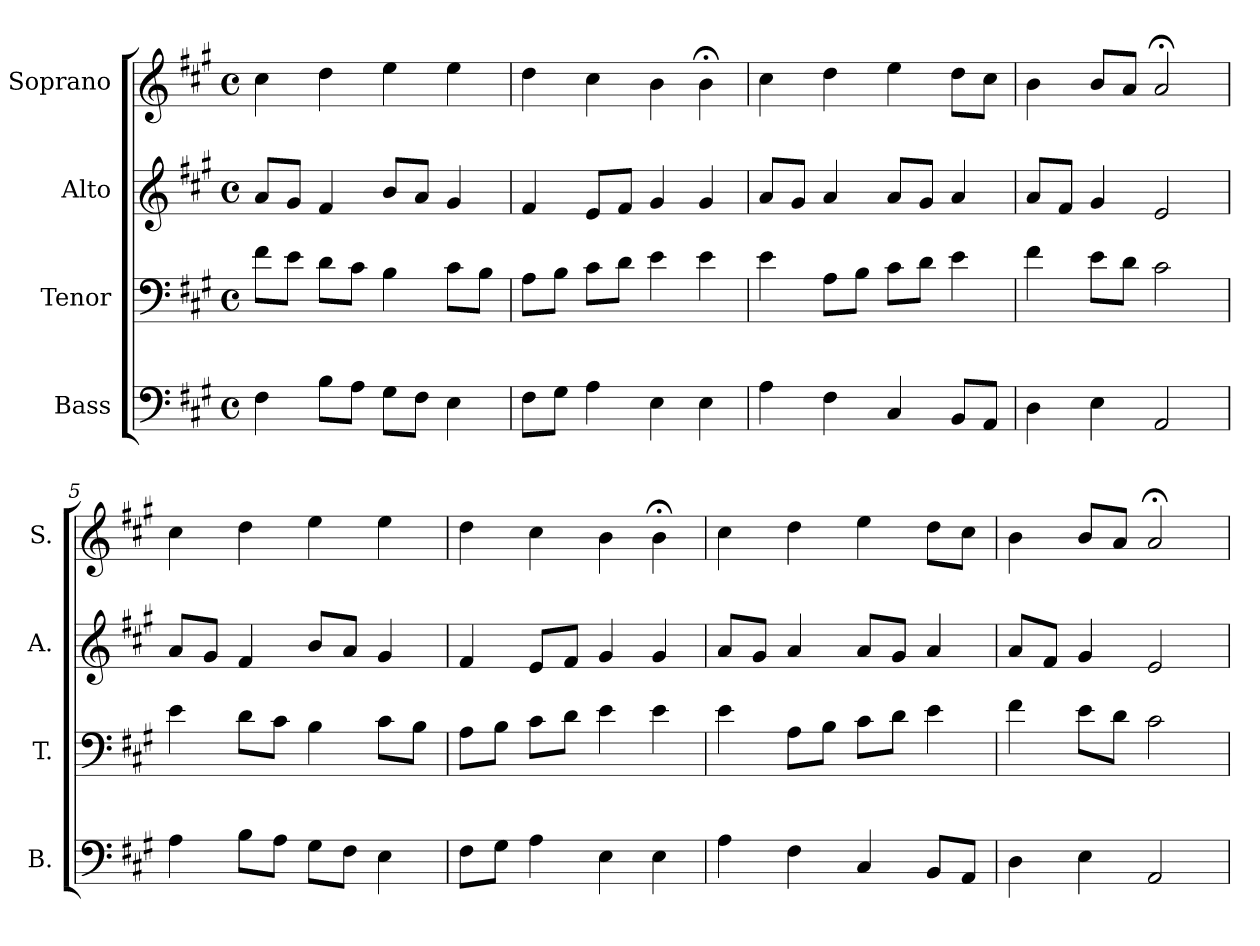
**kern	**kern	**kern	**kern
*part4	*part3	*part2	*part1
*staff4	*staff3	*staff2	*staff1
*I"Bass	*I"Tenor	*I"Alto	*I"Soprano
*I'B.	*I'T.	*I'A.	*I'S.
*clefF4	*clefF4	*clefG2	*clefG2
*k[f#c#g#]	*k[f#c#g#]	*k[f#c#g#]	*k[f#c#g#]
*f#:	*f#:	*f#:	*f#:
*M4/4	*M4/4	*M4/4	*M4/4
*met(c)	*met(c)	*met(c)	*met(c)
=1	=1	=1	=1
4F#\	8f#\L	8a/L	4cc#\
.	8e\J	8g#/J	.
8B\L	8d\L	4f#/	4dd\
8A\J	8c#\J	.	.
8G#\L	4B\	8b/L	4ee\
8F#\J	.	8a/J	.
4E\	8c#\L	4g#/	4ee\
.	8B\J	.	.
=2	=2	=2	=2
8F#\L	8A\L	4f#/	4dd\
8G#\J	8B\J	.	.
4A\	8c#\L	8e/L	4cc#\
.	8d\J	8f#/J	.
4E\	4e\	4g#/	4b\
4E\	4e\	4g#/	4b;<\
=3	=3	=3	=3
4A\	4e\	8a/L	4cc#\
.	.	8g#/J	.
4F#\	8A\L	4a/	4dd\
.	8B\J	.	.
4C#/	8c#\L	8a/L	4ee\
.	8d\J	8g#/J	.
8BB/L	4e\	4a/	8dd\L
8AA/J	.	.	8cc#\J
=4	=4	=4	=4
4D\	4f#\	8a/L	4b\
.	.	8f#/J	.
4E\	8e\L	4g#/	8b/L
.	8d\J	.	8a/J
2AA/	2c#\	2e/	2a;</
!!LO:LB:g=z
=5	=5	=5	=5
4A\	4e\	8a/L	4cc#\
.	.	8g#/J	.
8B\L	8d\L	4f#/	4dd\
8A\J	8c#\J	.	.
8G#\L	4B\	8b/L	4ee\
8F#\J	.	8a/J	.
4E\	8c#\L	4g#/	4ee\
.	8B\J	.	.
=6	=6	=6	=6
8F#\L	8A\L	4f#/	4dd\
8G#\J	8B\J	.	.
4A\	8c#\L	8e/L	4cc#\
.	8d\J	8f#/J	.
4E\	4e\	4g#/	4b\
4E\	4e\	4g#/	4b;<\
=7	=7	=7	=7
4A\	4e\	8a/L	4cc#\
.	.	8g#/J	.
4F#\	8A\L	4a/	4dd\
.	8B\J	.	.
4C#/	8c#\L	8a/L	4ee\
.	8d\J	8g#/J	.
8BB/L	4e\	4a/	8dd\L
8AA/J	.	.	8cc#\J
=8	=8	=8	=8
4D\	4f#\	8a/L	4b\
.	.	8f#/J	.
4E\	8e\L	4g#/	8b/L
.	8d\J	.	8a/J
2AA/	2c#\	2e/	2a;</
=	=	=	=
*-	*-	*-	*-
